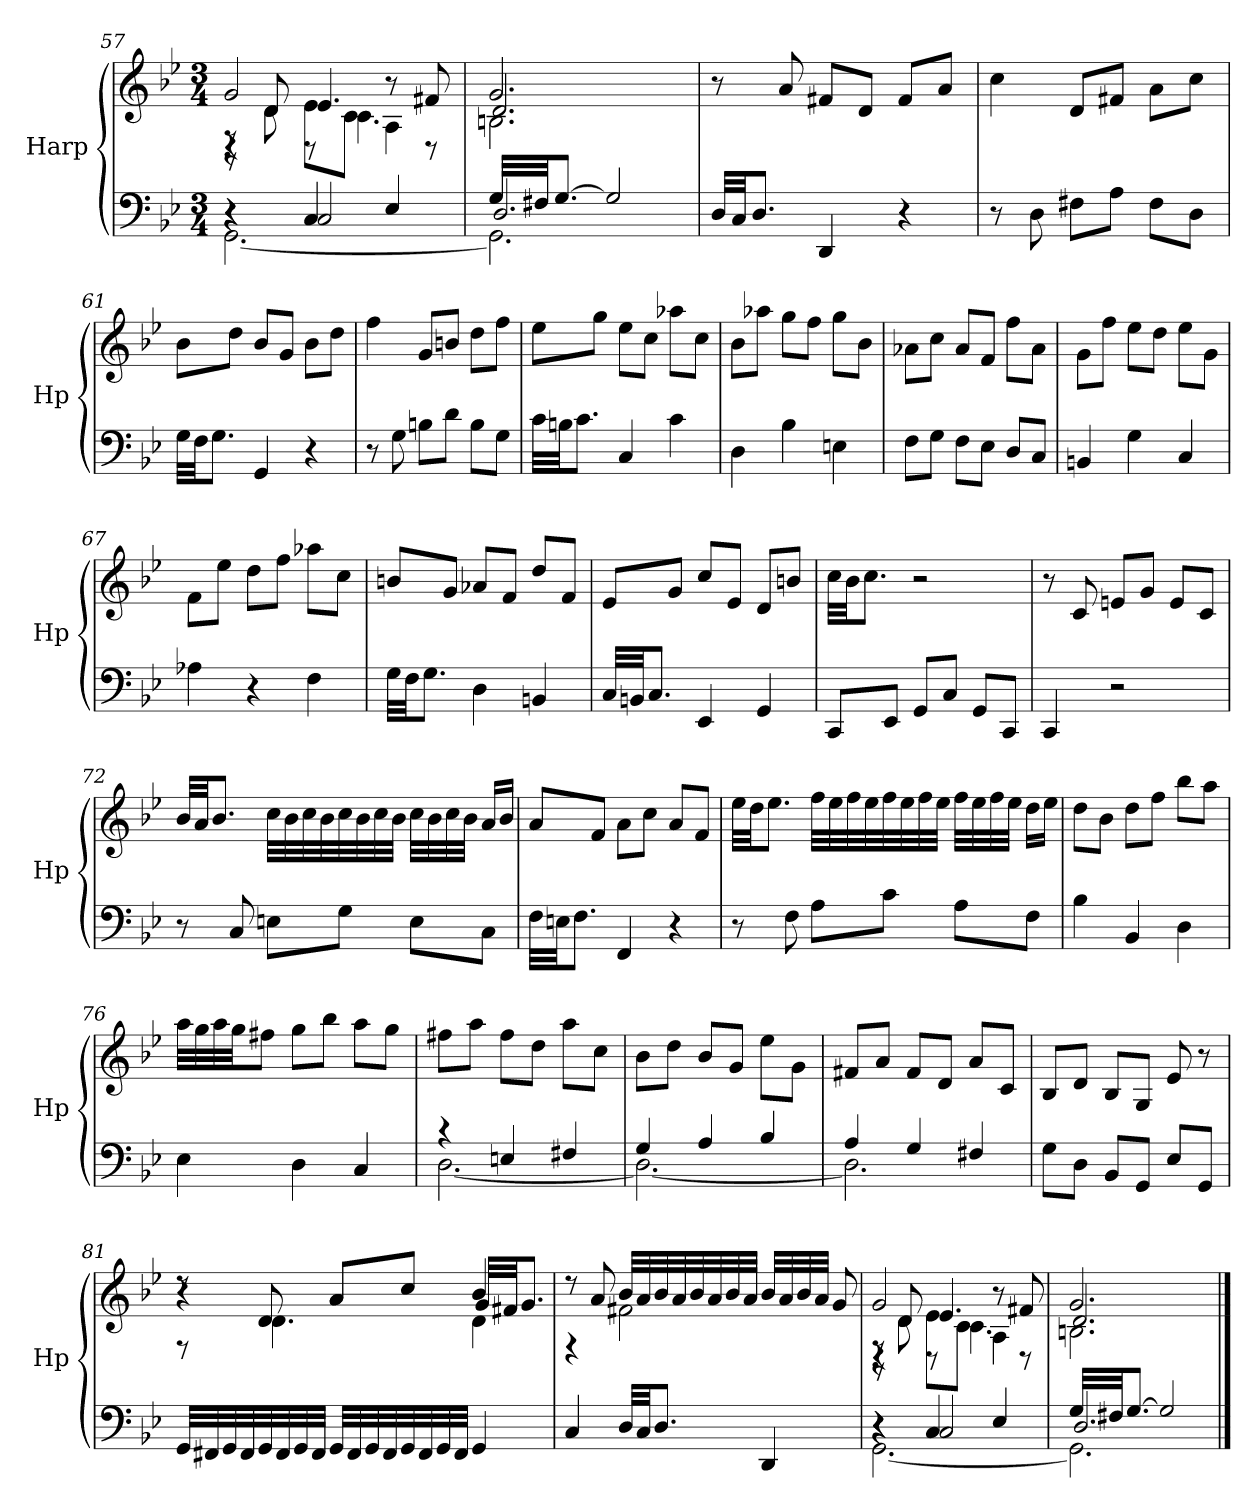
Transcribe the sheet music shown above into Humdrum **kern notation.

**kern	**kern
*part1	*part1
*staff2	*staff1
*I"Harp	*
*I'Hp	*
!!LO:LB:g=z
*clefF4	*clefG2
*k[b-e-]	*k[b-e-]
*M3/4	*M3/4
=57	=57
*^	*^
*	*^	*	*^
*	*	*	*	*	*^
4r	[2.GG\	4r	2g/	8rBB	8rF	4rD
.	.	.	.	8d\	8d/	.
4C/	.	2C/	.	8e-\L	4.e-/	8rD
.	.	.	.	8c\J	.	4.c\
4E-/	.	.	8r	4A\	.	.
.	.	.	8f#X/	.	8rD	.
*	*	*	*	*	*v	*v
=58	=58	=58	=58	=58	=58
32G/LLL	2.GG\]	2.D/	2.g/	2.Bn\	2.d/
32F#X/JJ	.	.	.	.	.
[8.G/J	.	.	.	.	.
2G/]	.	.	.	.	.
*v	*v	*v	*	*	*
*	*v	*v	*v
=59	=59
32D/LLL	8r
32C/JJ	.
8.D/J	.
.	8a/
4DD/	8f#X/L
.	8d/J
4r	8f#/L
.	8a/J
=60	=60
8r	4cc\
8D\	.
8F#X\L	8d/L
8A\J	8f#X/J
8F#\L	8a\L
8D\J	8cc\J
=61	=61
32G\LLL	8b-\L
32F\JJ	.
8.G\J	.
.	8dd\J
4GG/	8b-/L
.	8g/J
4r	8b-\L
.	8dd\J
!!LO:LB:g=z
=62	=62
8r	4ff\
8G\	.
8Bn\L	8g/L
8d\J	8bn/J
8B\L	8dd\L
8G\J	8ff\J
=63	=63
32c\LLL	8ee-\L
32Bn\JJ	.
8.c\J	.
.	8gg\J
4C/	8ee-\L
.	8cc\J
4c\	8aa-X\L
.	8cc\J
=64	=64
4D\	8b-\L
.	8aa-X\J
4B-\	8gg\L
.	8ff\J
4En\	8gg\L
.	8b-\J
=65	=65
8F\L	8a-X\L
8G\J	8cc\J
8F\L	8a-/L
8E-\J	8f/J
8D/L	8ff\L
8C/J	8a-\J
=66	=66
4BBn/	8g\L
.	8ff\J
4G\	8ee-\L
.	8dd\J
4C/	8ee-\L
.	8g\J
=67	=67
4A-X\	8f\L
.	8ee-\J
4r	8dd\L
.	8ff\J
4F\	8aa-X\L
.	8cc\J
!!LO:LB:g=z
=68	=68
32G\LLL	8bn/L
32F\JJ	.
8.G\J	.
.	8g/J
4D\	8a-X/L
.	8f/J
4BBn/	8dd/L
.	8f/J
=69	=69
32C/LLL	8e-/L
32BBn/JJ	.
8.C/J	.
.	8g/J
4EE-/	8cc/L
.	8e-/J
4GG/	8d/L
.	8bn/J
=70	=70
8CC/L	32cc\LLL
.	32b-\JJ
.	8.cc\J
8EE-/J	.
8GG/L	2r
8C/J	.
8GG/L	.
8CC/J	.
=71	=71
4CC/	8r
.	8c/
2r	8en/L
.	8g/J
.	8e/L
.	8c/J
!!LO:LB:g=z
=72	=72
8r	32b-/LLL
.	32a/JJ
.	8.b-/J
8C/	.
8En\L	32cc\LLL
.	32b-\
.	32cc\
.	32b-\
8G\J	32cc\
.	32b-\
.	32cc\
.	32b-\JJJ
8E\L	32cc\LLL
.	32b-\
.	32cc\
.	32b-\JJJ
8C\J	16a/LL
.	16b-/JJ
=73	=73
32F\LLL	8a/L
32En\JJ	.
8.F\J	.
.	8f/J
4FF/	8a\L
.	8cc\J
4r	8a/L
.	8f/J
=74	=74
8r	32ee-\LLL
.	32dd\JJ
.	8.ee-\J
8F\	.
8A\L	32ff\LLL
.	32ee-\
.	32ff\
.	32ee-\
8c\J	32ff\
.	32ee-\
.	32ff\
.	32ee-\JJJ
8A\L	32ff\LLL
.	32ee-\
.	32ff\
.	32ee-\JJJ
8F\J	16dd\LL
.	16ee-\JJ
!!LO:PB:g=z
=75	=75
4B-\	8dd\L
.	8b-\J
4BB-/	8dd\L
.	8ff\J
4D\	8bb-\L
.	8aa\J
=76	=76
4E-\	32aa\LLL
.	32gg\
.	32aa\
.	32gg\JJ
.	8ff#X\J
4D\	8gg\L
.	8bb-\J
4C/	8aa\L
.	8gg\J
=77	=77
*^	*
4r	[2.D\	8ff#X\L
.	.	8aa\J
4En/	.	8ff#\L
.	.	8dd\J
4F#X/	.	8aa\L
.	.	8cc\J
=78	=78	=78
4G/	2.D\_	8b-\L
.	.	8dd\J
4A/	.	8b-/L
.	.	8g/J
4B-/	.	8ee-\L
.	.	8g\J
=79	=79	=79
4A/	2.D\]	8f#X/L
.	.	8a/J
4G/	.	8f#/L
.	.	8d/J
4F#X/	.	8a/L
.	.	8c/J
*v	*v	*
=80	=80
8G\L	8B-/L
8D\J	8d/J
8BB-/L	8B-/L
8GG/J	8G/J
8E-/L	8e-/
8GG/J	8r
!!LO:LB:g=z
=81	=81
*	*^
*	*	*^
32GG/LLL	8rdd	8rF	4r
32FF#X/	.	.	.
32GG/	.	.	.
32FF#/	.	.	.
32GG/	8d/	4.d\	.
32FF#/	.	.	.
32GG/	.	.	.
32FF#/JJJ	.	.	.
32GG/LLL	8a/L	.	4a/
32FF#/	.	.	.
32GG/	.	.	.
32FF#/	.	.	.
32GG/	8cc/J	.	.
32FF#/	.	.	.
32GG/	.	.	.
32FF#/JJJ	.	.	.
4GG/	4b-/	4d\	32g/LLL
.	.	.	32f#X/JJ
.	.	.	8.g/J
*	*	*v	*v
=82	=82	=82
4C/	8rdd	4rF
.	8a/	.
32D/LLL	32b-/LLL	2f#X\
32C/JJ	32a/	.
8.D/J	32b-/	.
.	32a/	.
.	32b-/	.
.	32a/	.
.	32b-/	.
.	32a/JJJ	.
4DD/	32b-/LLL	.
.	32a/	.
.	32b-/	.
.	32a/JJJ	.
.	8g/	.
!!LO:LB:g=z
=83	=83	=83
*^	*^	*
*	*^	*	*	*^
4r	[2.GG\	4r	2g/	8rBB	8rF	4rD
.	.	.	.	8d\	8d/	.
4C/	.	2C/	.	8e-\L	4.e-/	8rD
.	.	.	.	8c\J	.	4.c\
4E-/	.	.	8r	4A\	.	.
.	.	.	8f#X/	.	8rD	.
*	*	*	*	*	*v	*v
=84	=84	=84	=84	=84	=84
32G/LLL	2.GG\]	2.D/	2.g/	2.Bn\	2.d/
32F#X/JJ	.	.	.	.	.
[8.G/J	.	.	.	.	.
2G/]	.	.	.	.	.
*v	*v	*v	*	*	*
*	*v	*v	*v
==	==
*-	*-
